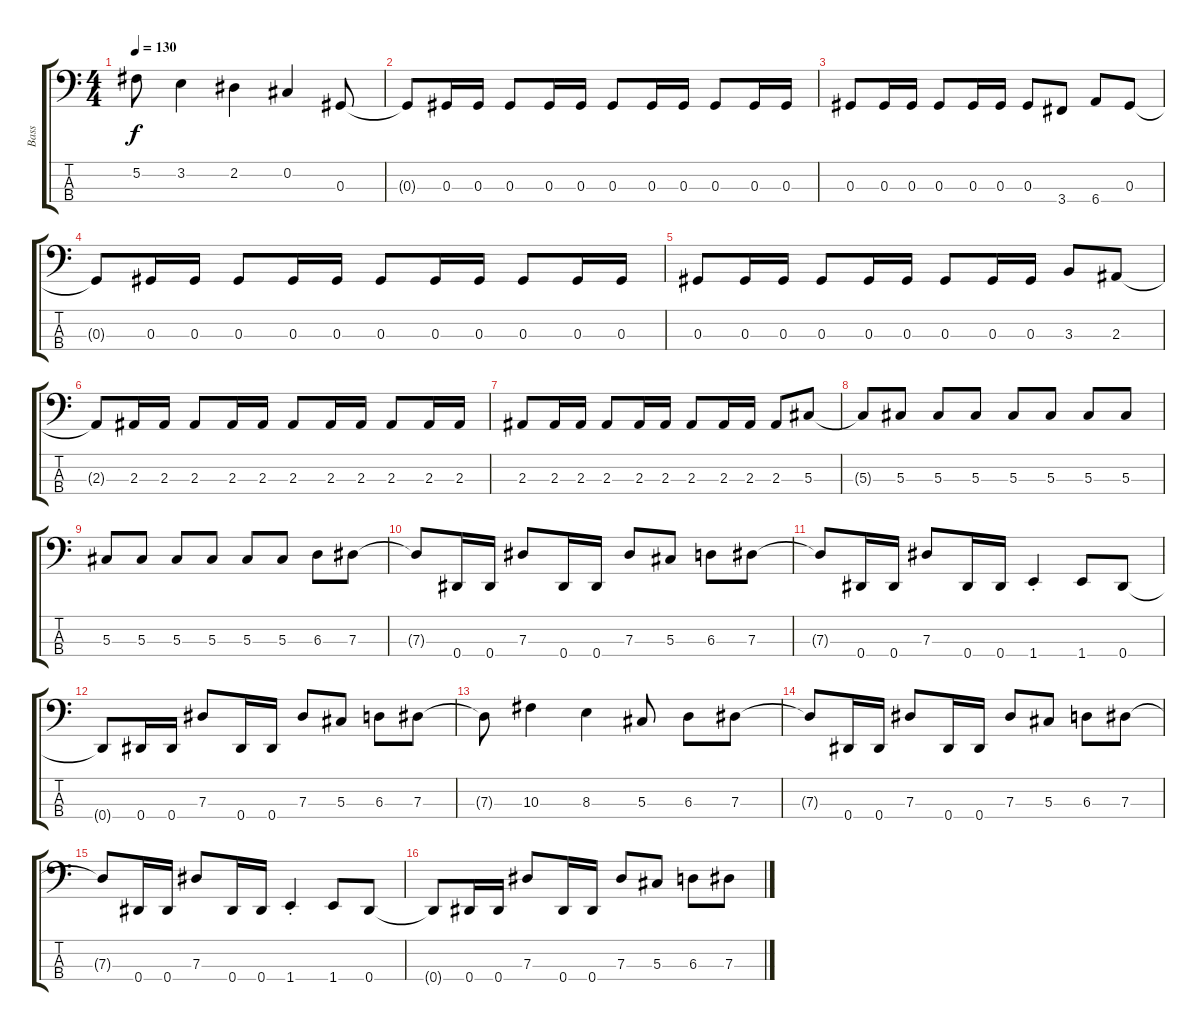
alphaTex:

\track ("Bass" "Bass") {instrument electricbassfinger}
\staff {score tabs}
\tuning (Gb2 Db2 Ab1 Eb1) {hide}
\ts (4 4)
\tempo 130
\clef f4
\ks c
5.2{t}.8{dy f} 3.2.4 2.2.4 0.2.4 0.3.8 |
0.3{t}.8 0.3.16 0.3.16 0.3.8 0.3.16 0.3.16 0.3.8 0.3.16 0.3.16 0.3.8 0.3.16 0.3.16 |
0.3.8 0.3.16 0.3.16 0.3.8 0.3.16 0.3.16 0.3.8 3.4.8 6.4.8 0.3.8 |
0.3{t}.8 0.3.16 0.3.16 0.3.8 0.3.16 0.3.16 0.3.8 0.3.16 0.3.16 0.3.8 0.3.16 0.3.16 |
0.3.8 0.3.16 0.3.16 0.3.8 0.3.16 0.3.16 0.3.8 0.3.16 0.3.16 3.3.8 2.3.8 |
2.3{t}.8 2.3.16 2.3.16 2.3.8 2.3.16 2.3.16 2.3.8 2.3.16 2.3.16 2.3.8 2.3.16 2.3.16 |
2.3.8 2.3.16 2.3.16 2.3.8 2.3.16 2.3.16 2.3.8 2.3.16 2.3.16 2.3.8 5.3.8 |
5.3{t}.8 5.3.8 5.3.8 5.3.8 5.3.8 5.3.8 5.3.8 5.3.8 |
5.3.8 5.3.8 5.3.8 5.3.8 5.3.8 5.3.8 6.3.8 7.3.8 |
7.3{t}.8 0.4.16 0.4.16 7.3.8 0.4.16 0.4.16 7.3.8 5.3.8 6.3.8 7.3.8 |
7.3{t}.8 0.4.16 0.4.16 7.3.8 0.4.16 0.4.16 1.4{st}.4 1.4.8 0.4.8 |
0.4{t}.8 0.4.16 0.4.16 7.3.8 0.4.16 0.4.16 7.3.8 5.3.8 6.3.8 7.3.8 |
7.3{t}.8 10.3.4 8.3.4 5.3.8 6.3.8 7.3.8 |
7.3{t}.8 0.4.16 0.4.16 7.3.8 0.4.16 0.4.16 7.3.8 5.3.8 6.3.8 7.3.8 |
7.3{t}.8 0.4.16 0.4.16 7.3.8 0.4.16 0.4.16 1.4{st}.4 1.4.8 0.4.8 |
0.4{t}.8 0.4.16 0.4.16 7.3.8 0.4.16 0.4.16 7.3.8 5.3.8 6.3.8 7.3.8
